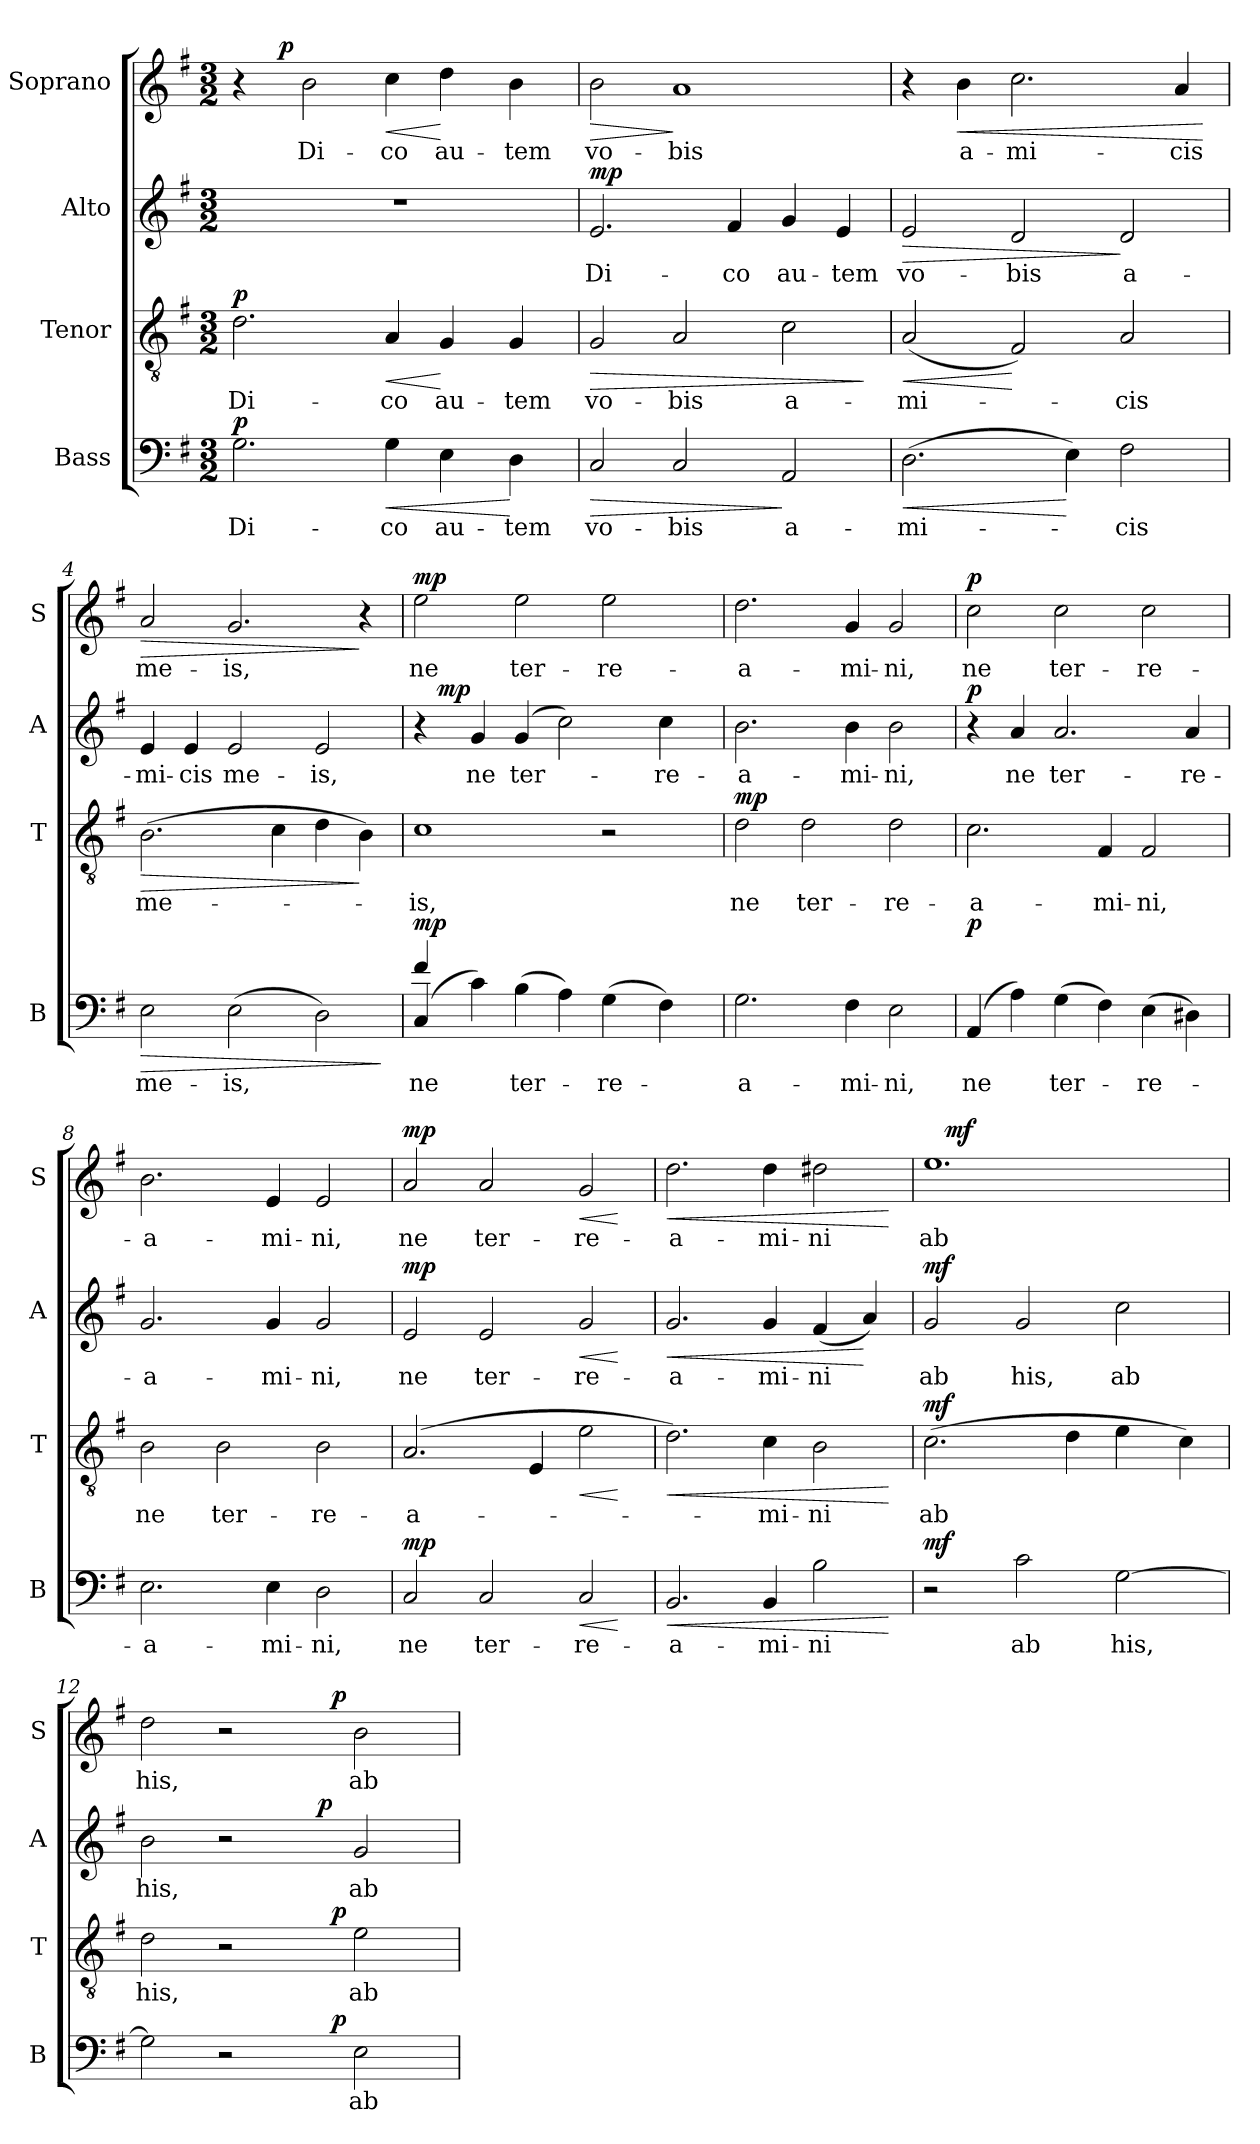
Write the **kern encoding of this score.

**kern	**text	**dynam	**kern	**text	**dynam	**kern	**text	**dynam	**kern	**text	**dynam
*part4	*part4	*part4	*part3	*part3	*part3	*part2	*part2	*part2	*part1	*part1	*part1
*staff4	*staff4	*staff4	*staff3	*staff3	*staff3	*staff2	*staff2	*staff2	*staff1	*staff1	*staff1
*I"Bass	*	*	*I"Tenor	*	*	*I"Alto	*	*	*I"Soprano	*	*
*I'B	*	*	*I'T	*	*	*I'A	*	*	*I'S	*	*
*clefF4	*	*	*clefGv2	*	*	*clefG2	*	*	*clefG2	*	*
*k[f#]	*	*	*k[f#]	*	*	*k[f#]	*	*	*k[f#]	*	*
*G:	*	*	*G:	*	*	*G:	*	*	*G:	*	*
*M3/2	*	*	*M3/2	*	*	*M3/2	*	*	*M3/2	*	*
=1	=1	=1	=1	=1	=1	=1	=1	=1	=1	=1	=1
!	!LO:LY:b	!LO:DY:a	!	!LO:LY:b	!LO:DY:a	!LO:N:vis=1	!	!	!	!	!
*	*	*	*	*	*	*	*	*	*^	*	*
2.G\	Di-	p	2.d\	Di-	p	1.r	.	.	4r	8.ryy	.	.
!	!	!	!	!	!	!	!	!	!	!	!	!LO:DY:a
.	.	.	.	.	.	.	.	.	.	1ryy	.	p
!	!	!	!	!	!	!	!	!	!	!	!LO:LY:b	!
.	.	.	.	.	.	.	.	.	2b\	.	Di-	.
!	!LO:LY:b	!LO:HP:b	!	!LO:LY:b	!LO:HP:b	!	!	!	!	!	!LO:LY:b	!LO:HP:b
4G\	-co	<	4A/	-co	<	.	.	.	4cc\	.	-co	<
!	!LO:LY:b	!	!	!LO:LY:b	!	!	!	!	!	!	!LO:LY:b	!
4E\	au-	.	4G/	au-	[	.	.	.	4dd\	.	au-	[
.	.	.	.	.	.	.	.	.	.	4ryy	.	.
!	!LO:LY:b	!	!	!LO:LY:b	!	!	!	!	!	!	!LO:LY:b	!
4D\	-tem	[	4G/	-tem	.	.	.	.	4b\	.	-tem	.
.	.	.	.	.	.	.	.	.	.	16ryy	.	.
=2	=2	=2	=2	=2	=2	=2	=2	=2	=2	=2	=2	=2
!	!LO:LY:b	!LO:HP:b	!	!LO:LY:b	!LO:HP:b	!	!LO:LY:b	!LO:DY:a	!	!	!LO:LY:b	!LO:HP:b
*	*	*	*	*	*	*	*	*	*v	*v	*	*
2C/	vo-	>	2G/	vo-	>	2.e/	Di-	mp	2b\	vo-	>
!	!LO:LY:b	!	!	!LO:LY:b	!	!	!	!	!	!LO:LY:b	!
2C/	-bis	.	2A/	-bis	.	.	.	.	1a	-bis	]
!	!	!	!	!	!	!	!LO:LY:b	!	!	!	!
.	.	.	.	.	.	4f#/	-co	.	.	.	.
!	!LO:LY:b	!	!	!LO:LY:b	!	!	!LO:LY:b	!	!	!	!
2AA/	a-	]	2c\	a-	.	4g/	au-	.	.	.	.
!	!	!	!	!	!	!	!LO:LY:b	!	!	!	!
.	.	.	.	.	.	4e/	-tem	.	.	.	.
.	.	.	.	.	]	.	.	.	.	.	.
=3	=3	=3	=3	=3	=3	=3	=3	=3	=3	=3	=3
!	!LO:LY:b	!LO:HP:b	!	!LO:LY:b	!LO:HP:b	!	!LO:LY:b	!LO:HP:b	!	!	!
(>2.D\	-mi-	<	(<2A/	-mi-	<	2e/	vo-	>	4r	.	.
!	!	!	!	!	!	!	!	!	!	!LO:LY:b	!LO:HP:b
.	.	.	.	.	.	.	.	.	4b\	a-	<
!	!	!	!	!	!	!	!LO:LY:b	!	!	!LO:LY:b	!
.	.	.	2F#/)	.	[	2d/	-bis	.	2.cc\	-mi-	.
4E\)	.	[	.	.	.	.	.	.	.	.	.
!	!LO:LY:b	!	!	!LO:LY:b	!	!	!LO:LY:b	!	!	!	!
2F#\	-cis	.	2A/	-cis	.	2d/	a-	]	.	.	.
!	!	!	!	!	!	!	!	!	!	!LO:LY:b	!
.	.	.	.	.	.	.	.	.	4a/	-cis	.
.	.	.	.	.	.	.	.	.	.	.	[
=4	=4	=4	=4	=4	=4	=4	=4	=4	=4	=4	=4
!	!LO:LY:b	!LO:HP:b	!	!LO:LY:b	!LO:HP:b	!	!LO:LY:b	!	!	!LO:LY:b	!LO:HP:b
2E\	me-	>	(>2.B\	me-	>	4e/	-mi-	.	2a/	me-	>
!	!	!	!	!	!	!	!LO:LY:b	!	!	!	!
.	.	.	.	.	.	4e/	-cis	.	.	.	.
!	!LO:LY:b	!	!	!	!	!	!LO:LY:b	!	!	!LO:LY:b	!
(>2E\	-is,	.	.	.	.	2e/	me-	.	2.g/	-is,	.
.	.	.	4c\	.	.	.	.	.	.	.	.
!	!	!	!	!	!	!	!LO:LY:b	!	!	!	!
2D\)	.	.	4d\	.	.	2e/	-is,	.	.	.	.
.	.	.	4B\)	.	]	.	.	.	4r	.	]
.	.	]	.	.	.	.	.	.	.	.	.
!!LO:LB:g=z
=5	=5	=5	=5	=5	=5	=5	=5	=5	=5	=5	=5
*^	*	*	*	*	*	*	*	*	*	*	*
!	!	!LO:LY:b	!LO:DY:a	!	!LO:LY:b	!	!	!	!	!	!LO:LY:b	!LO:DY:a
*	*	*	*	*	*	*	*^	*	*	*	*	*
4f#/	(4C/	ne	mp	1c	-is,	.	4r	16.ryy	.	.	2ee\	ne	mp
!	!	!	!	!	!	!	!	!	!	!LO:DY:a	!	!	!
.	.	.	.	.	.	.	.	1ryy	.	mp	.	.	.
!	!	!	!	!	!	!	!	!	!LO:LY:b	!	!	!	!
1ryy	4c\)	.	.	.	.	.	4g/	.	ne	.	.	.	.
!	!	!LO:LY:b	!	!	!	!	!	!	!LO:LY:b	!	!	!LO:LY:b	!
.	(>4B\	ter-	.	.	.	.	(4g/	.	ter-	.	2ee\	ter-	.
.	4A\)	.	.	.	.	.	2cc\)	.	.	.	.	.	.
!	!	!LO:LY:b	!	!	!	!	!	!	!	!	!	!LO:LY:b	!
.	(>4G\	-re-	.	2r	.	.	.	.	.	.	2ee\	-re-	.
.	.	.	.	.	.	.	.	4ryy	.	.	.	.	.
!	!	!	!	!	!	!	!	!	!LO:LY:b	!	!	!	!
4ryy	4F#\)	.	.	.	.	.	4cc\	.	-re-	.	.	.	.
.	.	.	.	.	.	.	.	8ryy	.	.	.	.	.
.	.	.	.	.	.	.	.	32ryy	.	.	.	.	.
=6	=6	=6	=6	=6	=6	=6	=6	=6	=6	=6	=6	=6	=6
!	!	!LO:LY:b	!	!	!LO:LY:b	!LO:DY:a	!	!	!LO:LY:b	!	!	!LO:LY:b	!
*v	*v	*	*	*	*	*	*v	*v	*	*	*	*	*
2.G\	-a-	.	2d\	ne	mp	2.b\	-a-	.	2.dd\	-a-	.
!	!	!	!	!LO:LY:b	!	!	!	!	!	!	!
.	.	.	2d\	ter-	.	.	.	.	.	.	.
!	!LO:LY:b	!	!	!	!	!	!LO:LY:b	!	!	!LO:LY:b	!
4F#\	-mi-	.	.	.	.	4b\	-mi-	.	4g/	-mi-	.
!	!LO:LY:b	!	!	!LO:LY:b	!	!	!LO:LY:b	!	!	!LO:LY:b	!
2E\	-ni,	.	2d\	-re-	.	2b\	-ni,	.	2g/	-ni,	.
=7	=7	=7	=7	=7	=7	=7	=7	=7	=7	=7	=7
!	!LO:LY:b	!LO:DY:a	!	!LO:LY:b	!	!	!	!LO:DY:a	!	!LO:LY:b	!LO:DY:a
(4AA/	ne	p	2.c\	-a-	.	4r	.	p	2cc\	ne	p
!	!	!	!	!	!	!	!LO:LY:b	!	!	!	!
4A\)	.	.	.	.	.	4a/	ne	.	.	.	.
!	!LO:LY:b	!	!	!	!	!	!LO:LY:b	!	!	!LO:LY:b	!
(>4G\	ter-	.	.	.	.	2.a/	ter-	.	2cc\	ter-	.
!	!	!	!	!LO:LY:b	!	!	!	!	!	!	!
4F#\)	.	.	4F#/	-mi-	.	.	.	.	.	.	.
!	!LO:LY:b	!	!	!LO:LY:b	!	!	!	!	!	!LO:LY:b	!
(>4E\	-re-	.	2F#/	-ni,	.	.	.	.	2cc\	-re-	.
!	!	!	!	!	!	!	!LO:LY:b	!	!	!	!
4D#X\)	.	.	.	.	.	4a/	-re-	.	.	.	.
=8	=8	=8	=8	=8	=8	=8	=8	=8	=8	=8	=8
!	!LO:LY:b	!	!	!LO:LY:b	!	!	!LO:LY:b	!	!	!LO:LY:b	!
2.E\	-a-	.	2B\	ne	.	2.g/	-a-	.	2.b\	-a-	.
!	!	!	!	!LO:LY:b	!	!	!	!	!	!	!
.	.	.	2B\	ter-	.	.	.	.	.	.	.
!	!LO:LY:b	!	!	!	!	!	!LO:LY:b	!	!	!LO:LY:b	!
4E\	-mi-	.	.	.	.	4g/	-mi-	.	4e/	-mi-	.
!	!LO:LY:b	!	!	!LO:LY:b	!	!	!LO:LY:b	!	!	!LO:LY:b	!
2D\	-ni,	.	2B\	-re-	.	2g/	-ni,	.	2e/	-ni,	.
=9	=9	=9	=9	=9	=9	=9	=9	=9	=9	=9	=9
!	!LO:LY:b	!LO:DY:a	!	!LO:LY:b	!	!	!LO:LY:b	!LO:DY:a	!	!LO:LY:b	!LO:DY:a
2C/	ne	mp	(2.A/	-a-	.	2e/	ne	mp	2a/	ne	mp
!	!LO:LY:b	!	!	!	!	!	!LO:LY:b	!	!	!LO:LY:b	!
2C/	ter-	.	.	.	.	2e/	ter-	.	2a/	ter-	.
.	.	.	4E/	.	.	.	.	.	.	.	.
!	!LO:LY:b	!LO:HP:b	!	!	!LO:HP:b	!	!LO:LY:b	!LO:HP:b	!	!LO:LY:b	!LO:HP:b
2C/	-re-	<	2e\	.	<	2g/	-re-	<	2g/	-re-	<
.	.	[	.	.	[	.	.	[	.	.	[
!!LO:LB:g=z
=10	=10	=10	=10	=10	=10	=10	=10	=10	=10	=10	=10
!	!LO:LY:b	!LO:HP:b	!	!	!LO:HP:b	!	!LO:LY:b	!LO:HP:b	!	!LO:LY:b	!LO:HP:b
2.BB/	-a-	<	2.d\)	.	<	2.g/	-a-	<	2.dd\	-a-	<
!	!LO:LY:b	!	!	!LO:LY:b	!	!	!LO:LY:b	!	!	!LO:LY:b	!
4BB/	-mi-	.	4c\	-mi-	.	4g/	-mi-	.	4dd\	-mi-	.
!	!LO:LY:b	!	!	!LO:LY:b	!	!	!LO:LY:b	!	!	!LO:LY:b	!
2B\	-ni	.	2B\	-ni	.	(<4f#/	-ni	.	2dd#X\	-ni	.
.	.	.	.	.	.	4a/)	.	[	.	.	.
.	.	[	.	.	[	.	.	.	.	.	[
=11	=11	=11	=11	=11	=11	=11	=11	=11	=11	=11	=11
!	!	!LO:DY:a	!	!LO:LY:b	!LO:DY:a	!	!LO:LY:b	!LO:DY:a	!	!LO:LY:b	!
*	*	*	*	*	*	*	*	*	*^	*	*
2r	.	mf	(>2.c\	ab	mf	2g/	ab	mf	1.ee	16ryy	ab	.
!	!	!	!	!	!	!	!	!	!	!	!	!LO:DY:a
.	.	.	.	.	.	.	.	.	.	1ryy	.	mf
!	!LO:LY:b	!	!	!	!	!	!LO:LY:b	!	!	!	!	!
2c\	ab	.	.	.	.	2g/	his,	.	.	.	.	.
.	.	.	4d\	.	.	.	.	.	.	.	.	.
!	!LO:LY:b	!	!	!	!	!	!LO:LY:b	!	!	!	!	!
[>2G\	his,	.	4e\	.	.	2cc\	ab	.	.	.	.	.
.	.	.	.	.	.	.	.	.	.	4..ryy	.	.
.	.	.	4c\)	.	.	.	.	.	.	.	.	.
=12	=12	=12	=12	=12	=12	=12	=12	=12	=12	=12	=12	=12
!	!	!	!	!LO:LY:b	!	!	!LO:LY:b	!	!	!	!LO:LY:b	!
*^	*	*	*^	*	*	*^	*	*	*	*	*	*
2G\]	2...ryy	.	.	2d\	2...ryy	his,	.	2b\	2ryy	his,	.	2dd\	2...ryy	his,	.
2r	.	.	.	2r	.	.	.	2r	4ryy	.	.	2r	.	.	.
.	.	.	.	.	.	.	.	.	8ryy	.	.	.	.	.	.
.	.	.	.	.	.	.	.	.	32ryy	.	.	.	.	.	.
!	!	!	!	!	!	!	!	!	!	!	!LO:DY:a	!	!	!	!
.	.	.	.	.	.	.	.	.	2ryy	.	p	.	.	.	.
!	!	!	!LO:DY:a	!	!	!	!LO:DY:a	!	!	!	!	!	!	!	!LO:DY:a
.	2ryy	.	p	.	2ryy	.	p	.	.	.	.	.	2ryy	.	p
!	!	!LO:LY:b	!	!	!	!LO:LY:b	!	!	!	!LO:LY:b	!	!	!	!LO:LY:b	!
2E\	.	ab	.	2e\	.	ab	.	2g/	.	ab	.	2b\	.	ab	.
.	.	.	.	.	.	.	.	.	16.ryy	.	.	.	.	.	.
.	16ryy	.	.	.	16ryy	.	.	.	.	.	.	.	16ryy	.	.
*v	*v	*	*	*	*	*	*	*v	*v	*	*	*v	*v	*	*
*	*	*	*v	*v	*	*	*	*	*	*	*	*
=	=	=	=	=	=	=	=	=	=	=	=
*-	*-	*-	*-	*-	*-	*-	*-	*-	*-	*-	*-
